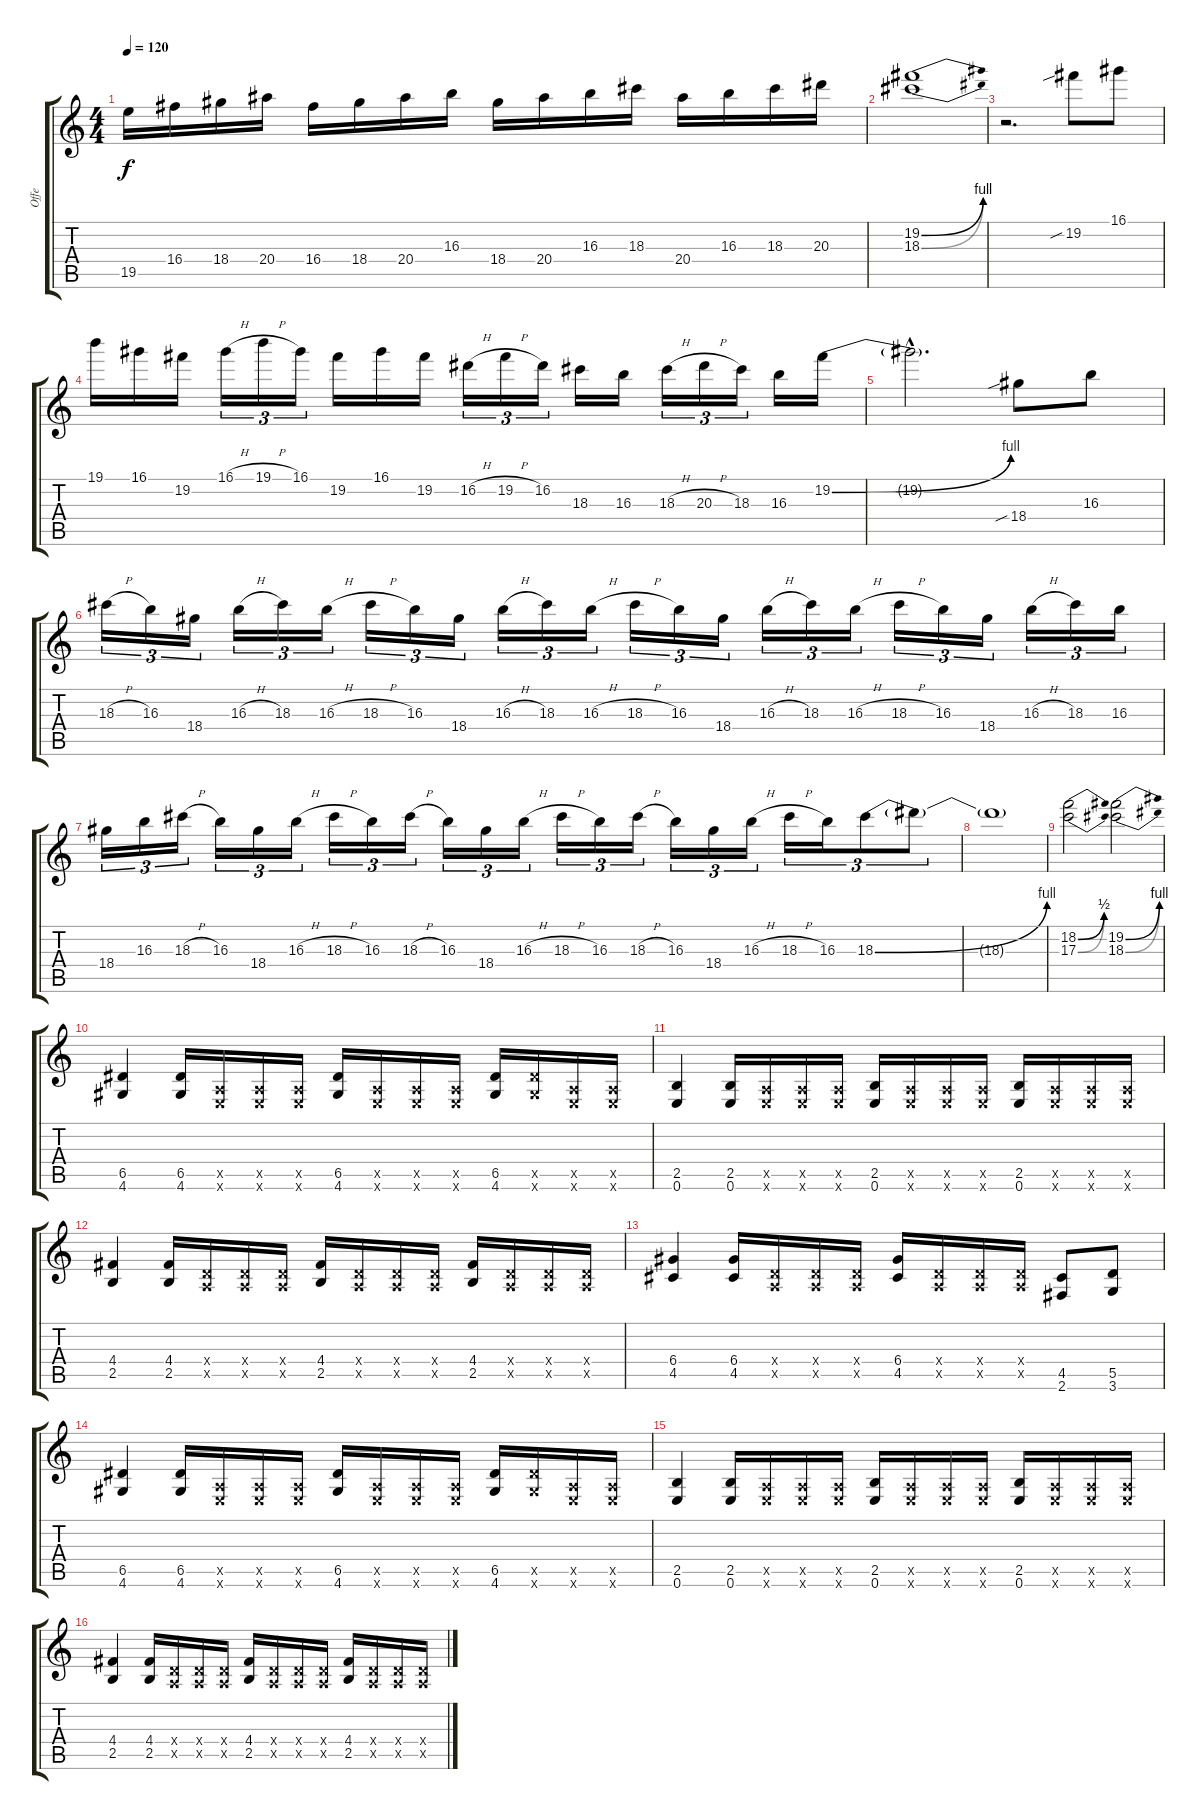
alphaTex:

\track ("Offe" "Offe") {instrument distortionguitar}
\staff {score tabs}
\tuning (E4 B3 G3 D3 A2 E2) {hide}
\ts (4 4)
\tempo 120
\clef g2
\ks c
19.5.16{dy f} 16.4.16 18.4.16 20.4.16 16.4.16 18.4.16 20.4.16 16.3.16 18.4.16 20.4.16 16.3.16 18.3.16 20.4.16 16.3.16 18.3.16 20.3.16 |
(19.2{be (bend 0 0 60 4)} 18.3{be (bend 0 0 60 4)}).1 |
r.2{d} 19.2{sib}.8 16.1.8 |
19.1.16 16.1.16 19.2.16 16.1{h}.16{tu (3 2)} 19.1{h}.16{tu (3 2)} 16.1.16{tu (3 2)} 19.2.16 16.1.16 19.2.16 16.2{h}.16{tu (3 2)} 19.2{h}.16{tu (3 2)} 16.2.16{tu (3 2)} 18.3.16 16.3.16 18.3{h}.16{tu (3 2)} 20.3{h}.16{tu (3 2)} 18.3.16{tu (3 2)} 16.3.16 19.2{be (bend 0 0 60 4)}.16 |
19.2{hac t}.2{d} 18.4{sib}.8 16.3.8 |
18.3{h}.16{tu (3 2)} 16.3.16{tu (3 2)} 18.4.16{tu (3 2)} 16.3{h}.16{tu (3 2)} 18.3.16{tu (3 2)} 16.3{h}.16{tu (3 2)} 18.3{h}.16{tu (3 2)} 16.3.16{tu (3 2)} 18.4.16{tu (3 2)} 16.3{h}.16{tu (3 2)} 18.3.16{tu (3 2)} 16.3{h}.16{tu (3 2)} 18.3{h}.16{tu (3 2)} 16.3.16{tu (3 2)} 18.4.16{tu (3 2)} 16.3{h}.16{tu (3 2)} 18.3.16{tu (3 2)} 16.3{h}.16{tu (3 2)} 18.3{h}.16{tu (3 2)} 16.3.16{tu (3 2)} 18.4.16{tu (3 2)} 16.3{h}.16{tu (3 2)} 18.3.16{tu (3 2)} 16.3.16{tu (3 2)} |
18.4.16{tu (3 2)} 16.3.16{tu (3 2)} 18.3{h}.16{tu (3 2)} 16.3.16{tu (3 2)} 18.4.16{tu (3 2)} 16.3{h}.16{tu (3 2)} 18.3{h}.16{tu (3 2)} 16.3.16{tu (3 2)} 18.3{h}.16{tu (3 2)} 16.3.16{tu (3 2)} 18.4.16{tu (3 2)} 16.3{h}.16{tu (3 2)} 18.3{h}.16{tu (3 2)} 16.3.16{tu (3 2)} 18.3{h}.16{tu (3 2)} 16.3.16{tu (3 2)} 18.4.16{tu (3 2)} 16.3{h}.16{tu (3 2)} 18.3{h}.16{tu (3 2)} 16.3.16{tu (3 2)} 18.3{be (bend 0 0 60 4)}.8{tu (3 2)} 18.3{t}.8{tu (3 2)} |
18.3{t}.1 |
(18.2{be (bend 0 0 60 2)} 17.3{be (bend 0 0 60 2)}).2 (19.2{be (bend 0 0 60 4)} 18.3{be (bend 0 0 60 4)}).2 |
(6.5 4.6).4 (6.5 4.6).16 (0.5{x} 0.6{x}).16 (0.5{x} 0.6{x}).16 (0.5{x} 0.6{x}).16 (6.5 4.6).16 (0.5{x} 0.6{x}).16 (0.5{x} 0.6{x}).16 (0.5{x} 0.6{x}).16 (6.5 4.6).16 (6.5{x} 4.6{x}).16 (0.5{x} 0.6{x}).16 (0.5{x} 0.6{x}).16 |
(2.5 0.6).4 (2.5 0.6).16 (0.5{x} 0.6{x}).16 (0.5{x} 0.6{x}).16 (0.5{x} 0.6{x}).16 (2.5 0.6).16 (0.5{x} 0.6{x}).16 (0.5{x} 0.6{x}).16 (0.5{x} 0.6{x}).16 (2.5 0.6).16 (0.5{x} 0.6{x}).16 (0.5{x} 0.6{x}).16 (0.5{x} 0.6{x}).16 |
(4.4 2.5).4 (4.4 2.5).16 (0.4{x} 0.5{x}).16 (0.4{x} 0.5{x}).16 (0.4{x} 0.5{x}).16 (4.4 2.5).16 (0.4{x} 0.5{x}).16 (0.4{x} 0.5{x}).16 (0.4{x} 0.5{x}).16 (4.4 2.5).16 (0.4{x} 0.5{x}).16 (0.4{x} 0.5{x}).16 (0.4{x} 0.5{x}).16 |
(6.4 4.5).4 (6.4 4.5).16 (0.4{x} 0.5{x}).16 (0.4{x} 0.5{x}).16 (0.4{x} 0.5{x}).16 (6.4 4.5).16 (0.4{x} 0.5{x}).16 (0.4{x} 0.5{x}).16 (0.4{x} 0.5{x}).16 (4.5 2.6).8 (5.5 3.6).8 |
(6.5 4.6).4 (6.5 4.6).16 (0.5{x} 0.6{x}).16 (0.5{x} 0.6{x}).16 (0.5{x} 0.6{x}).16 (6.5 4.6).16 (0.5{x} 0.6{x}).16 (0.5{x} 0.6{x}).16 (0.5{x} 0.6{x}).16 (6.5 4.6).16 (6.5{x} 4.6{x}).16 (0.5{x} 0.6{x}).16 (0.5{x} 0.6{x}).16 |
(2.5 0.6).4 (2.5 0.6).16 (0.5{x} 0.6{x}).16 (0.5{x} 0.6{x}).16 (0.5{x} 0.6{x}).16 (2.5 0.6).16 (0.5{x} 0.6{x}).16 (0.5{x} 0.6{x}).16 (0.5{x} 0.6{x}).16 (2.5 0.6).16 (0.5{x} 0.6{x}).16 (0.5{x} 0.6{x}).16 (0.5{x} 0.6{x}).16 |
(4.4 2.5).4 (4.4 2.5).16 (0.4{x} 0.5{x}).16 (0.4{x} 0.5{x}).16 (0.4{x} 0.5{x}).16 (4.4 2.5).16 (0.4{x} 0.5{x}).16 (0.4{x} 0.5{x}).16 (0.4{x} 0.5{x}).16 (4.4 2.5).16 (0.4{x} 0.5{x}).16 (0.4{x} 0.5{x}).16 (0.4{x} 0.5{x}).16
